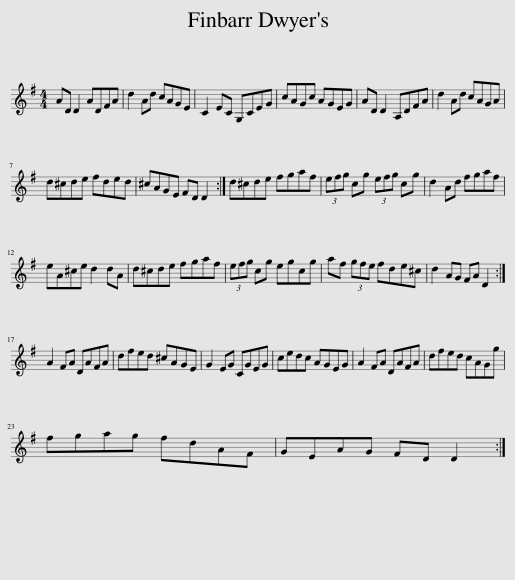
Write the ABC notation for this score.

X:1
L:1/8
M:4/4
I:linebreak $
K:G
V:1 treble
V:1
 AD D2 ADFA | d2 Ad cAGE | C2 EC G,CEG | cAGc AGEG | AD D2 A,DFA | %5
 d2 Ad cAGA |$ d^cde fded | ^cAGE FD D2 :| d^cde fgaf | (3efg cg (3efg cg | %10
 d2 Ad fgaf |$ eA^ce d2 dA | d^cde fgaf | (3efg cg egcg | af (3gfe fde^c | %15
 d2 AG FA D2 :|$ A2 FA DAFA | dfed ^cAGE | G2 EG CGEG | cedc AGEG | %20
 A2 FA DAFA | dfed cAGg |$ fgag fdAF | GEAG FD D2 :| %24
